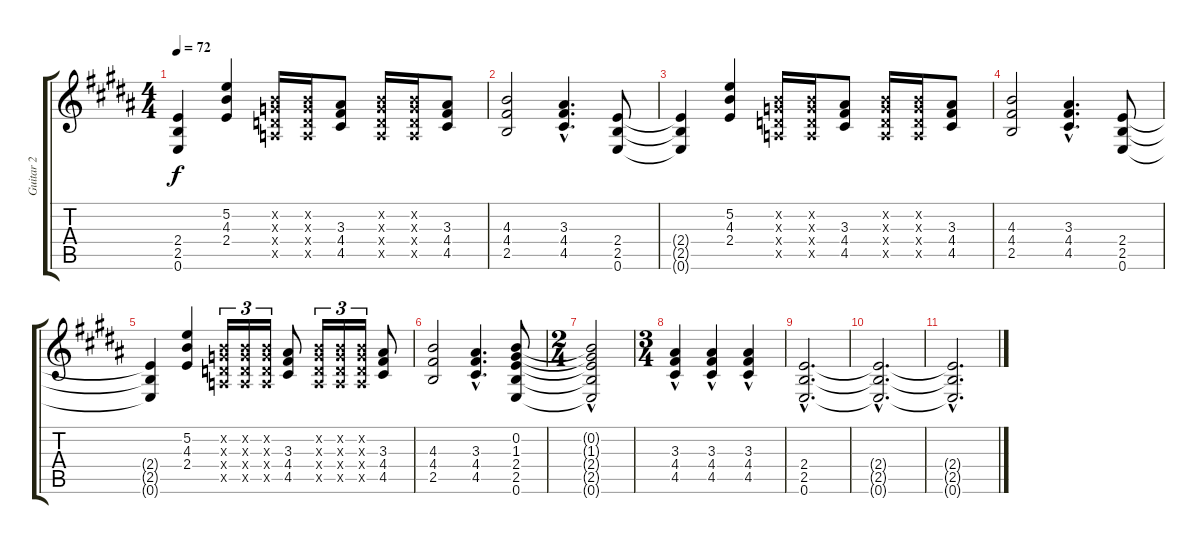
\track ("Guitar 2" "Guitar 2") {instrument overdrivenguitar}
\staff {score tabs}
\tuning (E4 B3 G3 D3 A2 E2) {hide}
\ts (4 4)
\tempo 72
\clef g2
\ks b
(2.4{t} 2.5{t} 0.6{t}).4{dy f} (5.2 4.3 2.4).4 (0.2{x} 0.3{x} 0.4{x} 0.5{x}).16 (0.2{x} 0.3{x} 0.4{x} 0.5{x}).16 (3.3 4.4 4.5).8 (0.2{x} 0.3{x} 0.4{x} 0.5{x}).16 (0.2{x} 0.3{x} 0.4{x} 0.5{x}).16 (3.3 4.4 4.5).8 |
(4.3 4.4 2.5).2 (3.3{hac} 4.4{hac} 4.5{hac}).4{d} (2.4 2.5 0.6).8 |
(2.4{t} 2.5{t} 0.6{t}).4 (5.2 4.3 2.4).4 (0.2{x} 0.3{x} 0.4{x} 0.5{x}).16 (0.2{x} 0.3{x} 0.4{x} 0.5{x}).16 (3.3 4.4 4.5).8 (0.2{x} 0.3{x} 0.4{x} 0.5{x}).16 (0.2{x} 0.3{x} 0.4{x} 0.5{x}).16 (3.3 4.4 4.5).8 |
(4.3 4.4 2.5).2 (3.3{hac} 4.4{hac} 4.5{hac}).4{d} (2.4 2.5 0.6).8 |
(2.4{t} 2.5{t} 0.6{t}).4 (5.2 4.3 2.4).4 (0.2{x} 0.3{x} 0.4{x} 0.5{x}).16{tu (3 2)} (0.2{x} 0.3{x} 0.4{x} 0.5{x}).16{tu (3 2)} (0.2{x} 0.3{x} 0.4{x} 0.5{x}).16{tu (3 2)} (3.3 4.4 4.5).8 (0.2{x} 0.3{x} 0.4{x} 0.5{x}).16{tu (3 2)} (0.2{x} 0.3{x} 0.4{x} 0.5{x}).16{tu (3 2)} (0.2{x} 0.3{x} 0.4{x} 0.5{x}).16{tu (3 2)} (3.3 4.4 4.5).8 |
(4.3 4.4 2.5).2 (3.3{hac} 4.4{hac} 4.5{hac}).4{d} (0.2 1.3 2.4 2.5 0.6).8 |
\ts (2 4)
(0.2{hac t} 1.3{hac t} 2.4{hac t} 2.5{hac t} 0.6{hac t}).2 |
\ts (3 4)
(3.3{hac} 4.4{hac} 4.5{hac}).4 (3.3{hac} 4.4{hac} 4.5{hac}).4 (3.3{hac} 4.4{hac} 4.5{hac}).4 |
(2.4{hac} 2.5{hac} 0.6{hac}).2{d} |
(2.4{hac t} 2.5{hac t} 0.6{hac t}).2{d} |
(2.4{hac t} 2.5{hac t} 0.6{hac t}).2{d}
